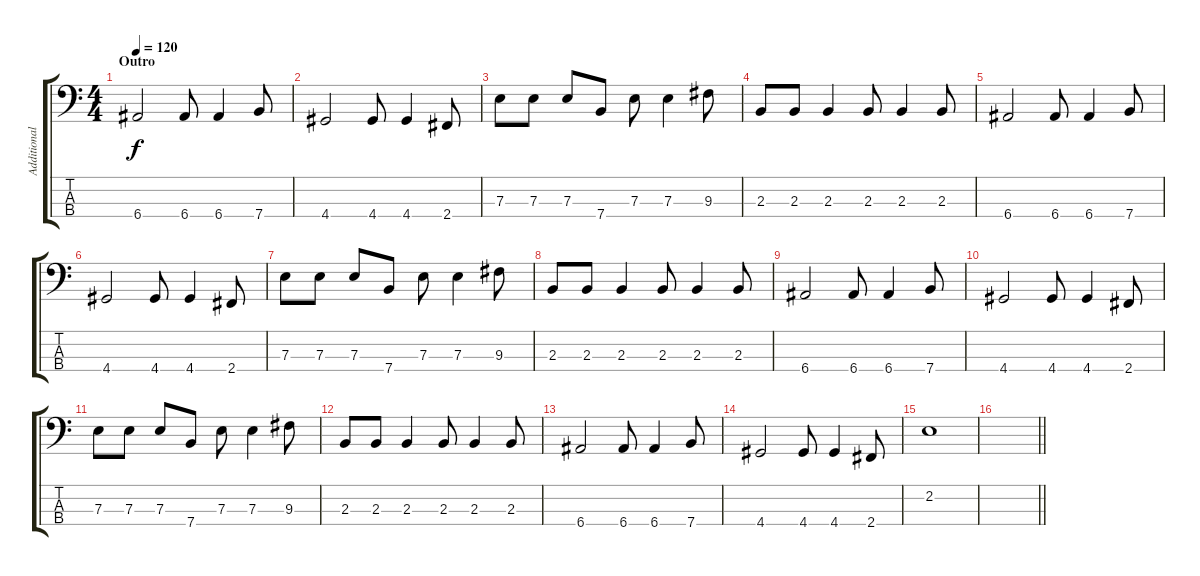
\track ("Additional Bass" "Additional") {instrument electricbassfinger}
\staff {score tabs}
\tuning (G2 D2 A1 E1) {hide}
\ts (4 4)
\section ("" "Outro")
\tempo 120
\clef f4
\ks c
6.4.2{dy f} 6.4.8 6.4.4 7.4.8 |
4.4.2 4.4.8 4.4.4 2.4.8 |
7.3.8 7.3.8 7.3.8 7.4.8 7.3.8 7.3.4 9.3.8 |
2.3.8 2.3.8 2.3.4 2.3.8 2.3.4 2.3.8 |
6.4.2 6.4.8 6.4.4 7.4.8 |
4.4.2 4.4.8 4.4.4 2.4.8 |
7.3.8 7.3.8 7.3.8 7.4.8 7.3.8 7.3.4 9.3.8 |
2.3.8 2.3.8 2.3.4 2.3.8 2.3.4 2.3.8 |
6.4.2 6.4.8 6.4.4 7.4.8 |
4.4.2 4.4.8 4.4.4 2.4.8 |
7.3.8 7.3.8 7.3.8 7.4.8 7.3.8 7.3.4 9.3.8 |
2.3.8 2.3.8 2.3.4 2.3.8 2.3.4 2.3.8 |
6.4.2 6.4.8 6.4.4 7.4.8 |
4.4.2 4.4.8 4.4.4 2.4.8 |
2.2.1 |
\barLineRight lightlight
